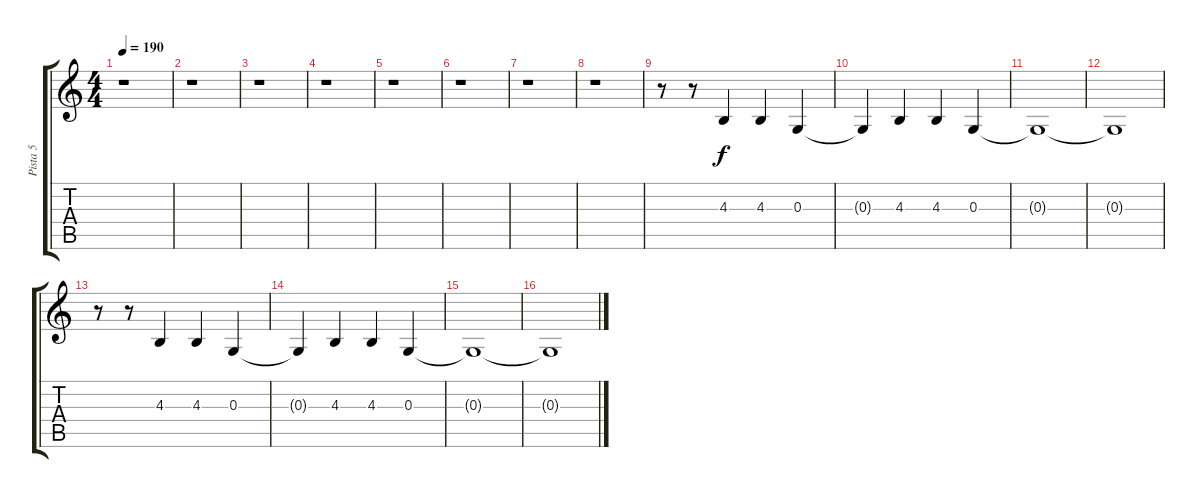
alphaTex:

\track ("Pista 5" "Pista 5") {instrument sopranosax}
\staff {score tabs}
\tuning (E4 B3 G3 D3 A2 E2) {hide}
\ts (4 4)
\tempo 190
\clef g2
\ks c
r.1{dy f instrument sopranosax} |
r.1 |
r.1 |
r.1 |
r.1 |
r.1 |
r.1 |
r.1 |
r.8 r.8 4.3.4 4.3.4 0.3.4 |
0.3{t}.4 4.3.4 4.3.4 0.3.4 |
0.3{t}.1 |
0.3{t}.1 |
r.8 r.8 4.3.4 4.3.4 0.3.4 |
0.3{t}.4 4.3.4 4.3.4 0.3.4 |
0.3{t}.1 |
0.3{t}.1
